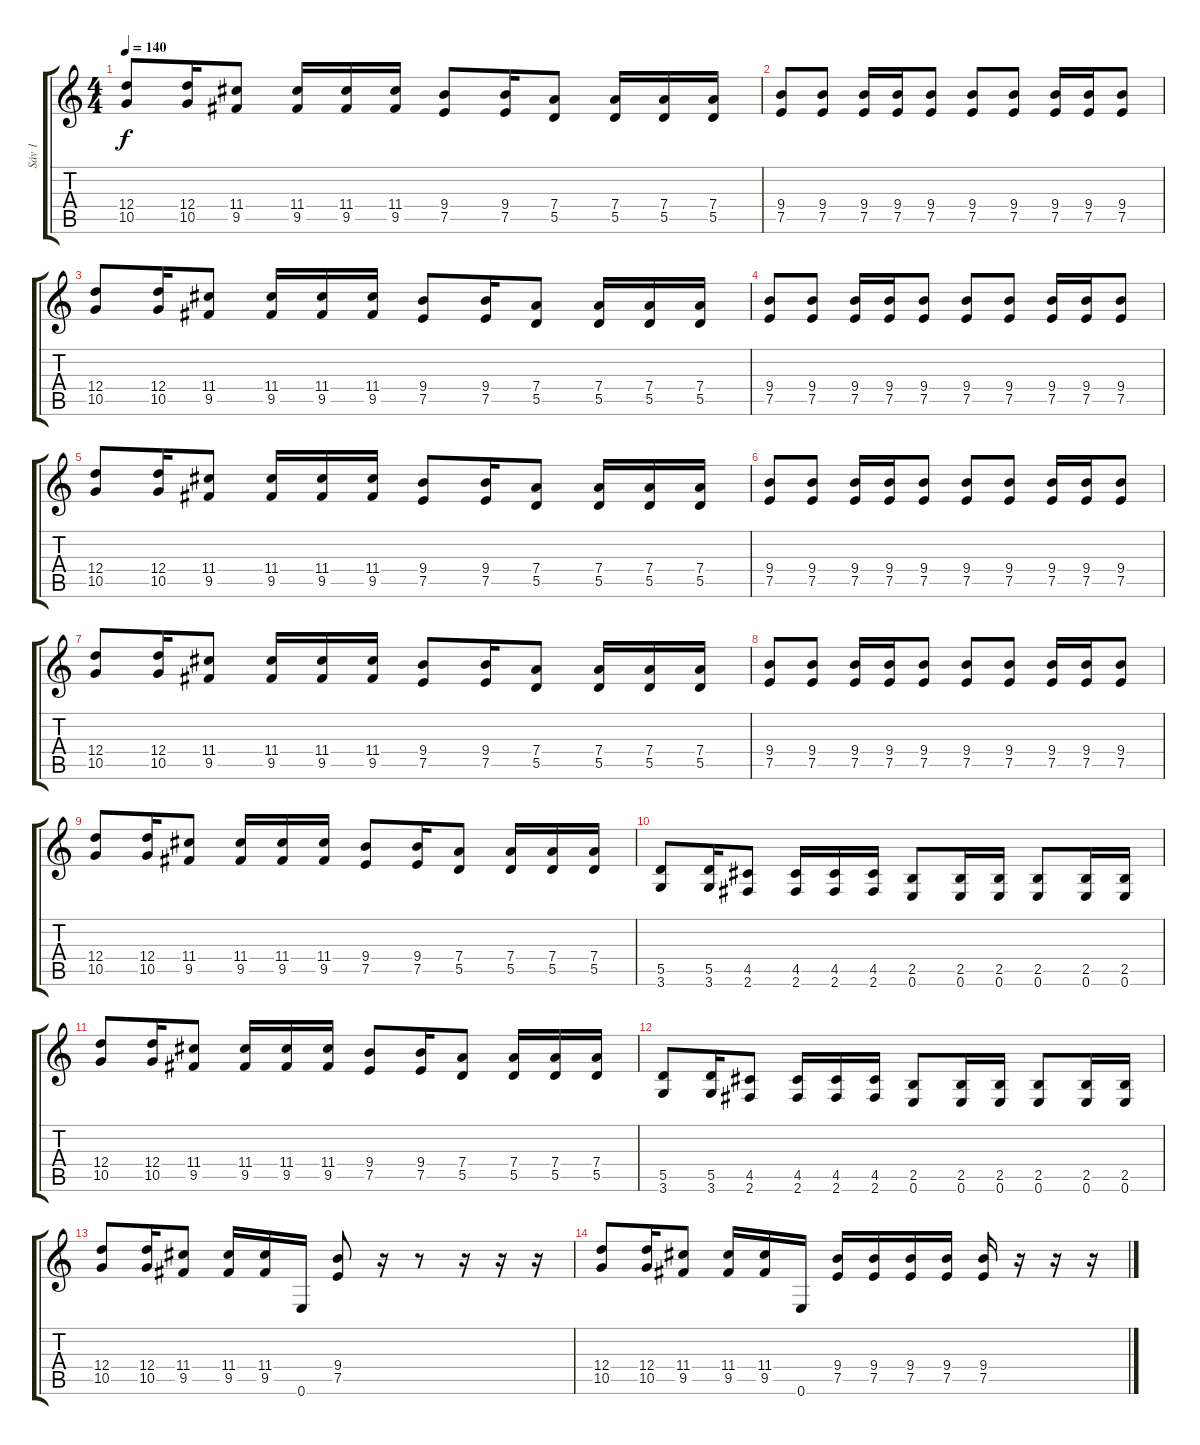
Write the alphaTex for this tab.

\track ("Sáv 1" "Sáv 1") {instrument overdrivenguitar}
\staff {score tabs}
\tuning (E4 B3 G3 D3 A2 E2) {hide}
\ts (4 4)
\tempo 140
\clef g2
\ks c
(12.4 10.5).8{dy f} (12.4 10.5).16 (11.4 9.5).8 (11.4 9.5).16 (11.4 9.5).16 (11.4 9.5).16 (9.4 7.5).8 (9.4 7.5).16 (7.4 5.5).8 (7.4 5.5).16 (7.4 5.5).16 (7.4 5.5).16 |
(9.4 7.5).8 (9.4 7.5).8 (9.4 7.5).16 (9.4 7.5).16 (9.4 7.5).8 (9.4 7.5).8 (9.4 7.5).8 (9.4 7.5).16 (9.4 7.5).16 (9.4 7.5).8 |
(12.4 10.5).8 (12.4 10.5).16 (11.4 9.5).8 (11.4 9.5).16 (11.4 9.5).16 (11.4 9.5).16 (9.4 7.5).8 (9.4 7.5).16 (7.4 5.5).8 (7.4 5.5).16 (7.4 5.5).16 (7.4 5.5).16 |
(9.4 7.5).8 (9.4 7.5).8 (9.4 7.5).16 (9.4 7.5).16 (9.4 7.5).8 (9.4 7.5).8 (9.4 7.5).8 (9.4 7.5).16 (9.4 7.5).16 (9.4 7.5).8 |
(12.4 10.5).8 (12.4 10.5).16 (11.4 9.5).8 (11.4 9.5).16 (11.4 9.5).16 (11.4 9.5).16 (9.4 7.5).8 (9.4 7.5).16 (7.4 5.5).8 (7.4 5.5).16 (7.4 5.5).16 (7.4 5.5).16 |
(9.4 7.5).8 (9.4 7.5).8 (9.4 7.5).16 (9.4 7.5).16 (9.4 7.5).8 (9.4 7.5).8 (9.4 7.5).8 (9.4 7.5).16 (9.4 7.5).16 (9.4 7.5).8 |
(12.4 10.5).8 (12.4 10.5).16 (11.4 9.5).8 (11.4 9.5).16 (11.4 9.5).16 (11.4 9.5).16 (9.4 7.5).8 (9.4 7.5).16 (7.4 5.5).8 (7.4 5.5).16 (7.4 5.5).16 (7.4 5.5).16 |
(9.4 7.5).8 (9.4 7.5).8 (9.4 7.5).16 (9.4 7.5).16 (9.4 7.5).8 (9.4 7.5).8 (9.4 7.5).8 (9.4 7.5).16 (9.4 7.5).16 (9.4 7.5).8 |
(12.4 10.5).8 (12.4 10.5).16 (11.4 9.5).8 (11.4 9.5).16 (11.4 9.5).16 (11.4 9.5).16 (9.4 7.5).8 (9.4 7.5).16 (7.4 5.5).8 (7.4 5.5).16 (7.4 5.5).16 (7.4 5.5).16 |
(5.5 3.6).8 (5.5 3.6).16 (4.5 2.6).8 (4.5 2.6).16 (4.5 2.6).16 (4.5 2.6).16 (2.5 0.6).8 (2.5 0.6).16 (2.5 0.6).16 (2.5 0.6).8 (2.5 0.6).16 (2.5 0.6).16 |
(12.4 10.5).8 (12.4 10.5).16 (11.4 9.5).8 (11.4 9.5).16 (11.4 9.5).16 (11.4 9.5).16 (9.4 7.5).8 (9.4 7.5).16 (7.4 5.5).8 (7.4 5.5).16 (7.4 5.5).16 (7.4 5.5).16 |
(5.5 3.6).8 (5.5 3.6).16 (4.5 2.6).8 (4.5 2.6).16 (4.5 2.6).16 (4.5 2.6).16 (2.5 0.6).8 (2.5 0.6).16 (2.5 0.6).16 (2.5 0.6).8 (2.5 0.6).16 (2.5 0.6).16 |
(12.4 10.5).8 (12.4 10.5).16 (11.4 9.5).8 (11.4 9.5).16 (11.4 9.5).16 0.6.16 (9.4 7.5).8 r.16 r.8 r.16 r.16 r.16 |
(12.4 10.5).8 (12.4 10.5).16 (11.4 9.5).8 (11.4 9.5).16 (11.4 9.5).16 0.6.16 (9.4 7.5).16 (9.4 7.5).16 (9.4 7.5).16 (9.4 7.5).16 (9.4 7.5).16 r.16 r.16 r.16
